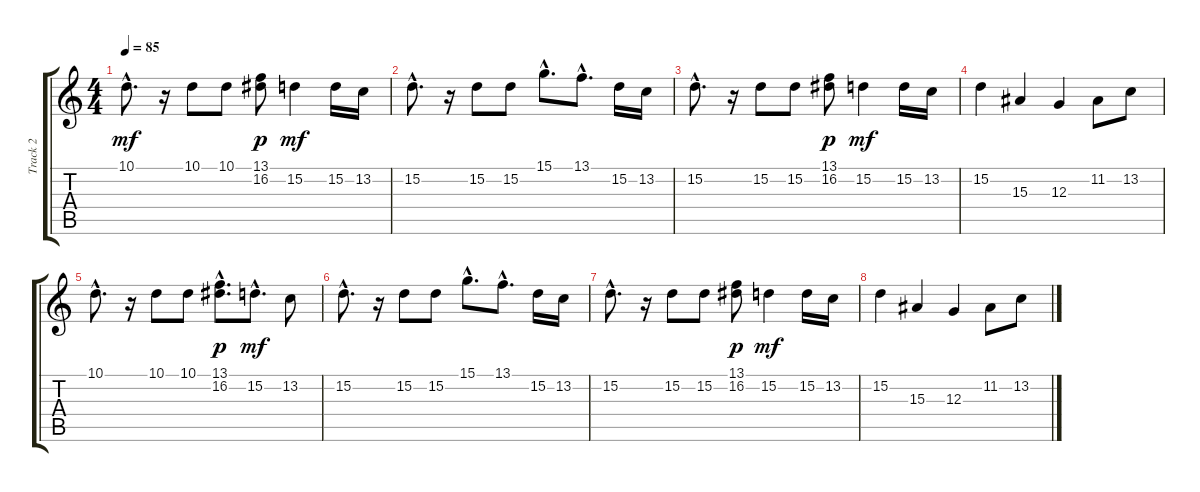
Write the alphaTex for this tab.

\track ("Track 2" "Track 2") {instrument rockorgan}
\staff {score tabs}
\tuning (E4 B3 G3 D3 A2 E2) {hide}
\ts (4 4)
\tempo 85
\clef g2
\ks c
10.1{hac}.8{d dy mf} r.16 10.1.8 10.1.8 (13.1 16.2).8{dy p} 15.2.4{dy mf} 15.2.16 13.2.16 |
15.2{hac}.8{d} r.16 15.2.8 15.2.8 15.1{hac}.8{d} 13.1{hac}.8{d} 15.2.16 13.2.16 |
15.2{hac}.8{d} r.16 15.2.8 15.2.8 (13.1 16.2).8{dy p} 15.2.4{dy mf} 15.2.16 13.2.16 |
15.2.4 15.3.4 12.3.4 11.2.8 13.2.8 |
10.1{hac}.8{d} r.16 10.1.8 10.1.8 (13.1{hac} 16.2{hac}).8{d dy p} 15.2{hac}.8{d dy mf} 13.2.8 |
15.2{hac}.8{d} r.16 15.2.8 15.2.8 15.1{hac}.8{d} 13.1{hac}.8{d} 15.2.16 13.2.16 |
15.2{hac}.8{d} r.16 15.2.8 15.2.8 (13.1 16.2).8{dy p} 15.2.4{dy mf} 15.2.16 13.2.16 |
15.2.4 15.3.4 12.3.4 11.2.8 13.2.8
